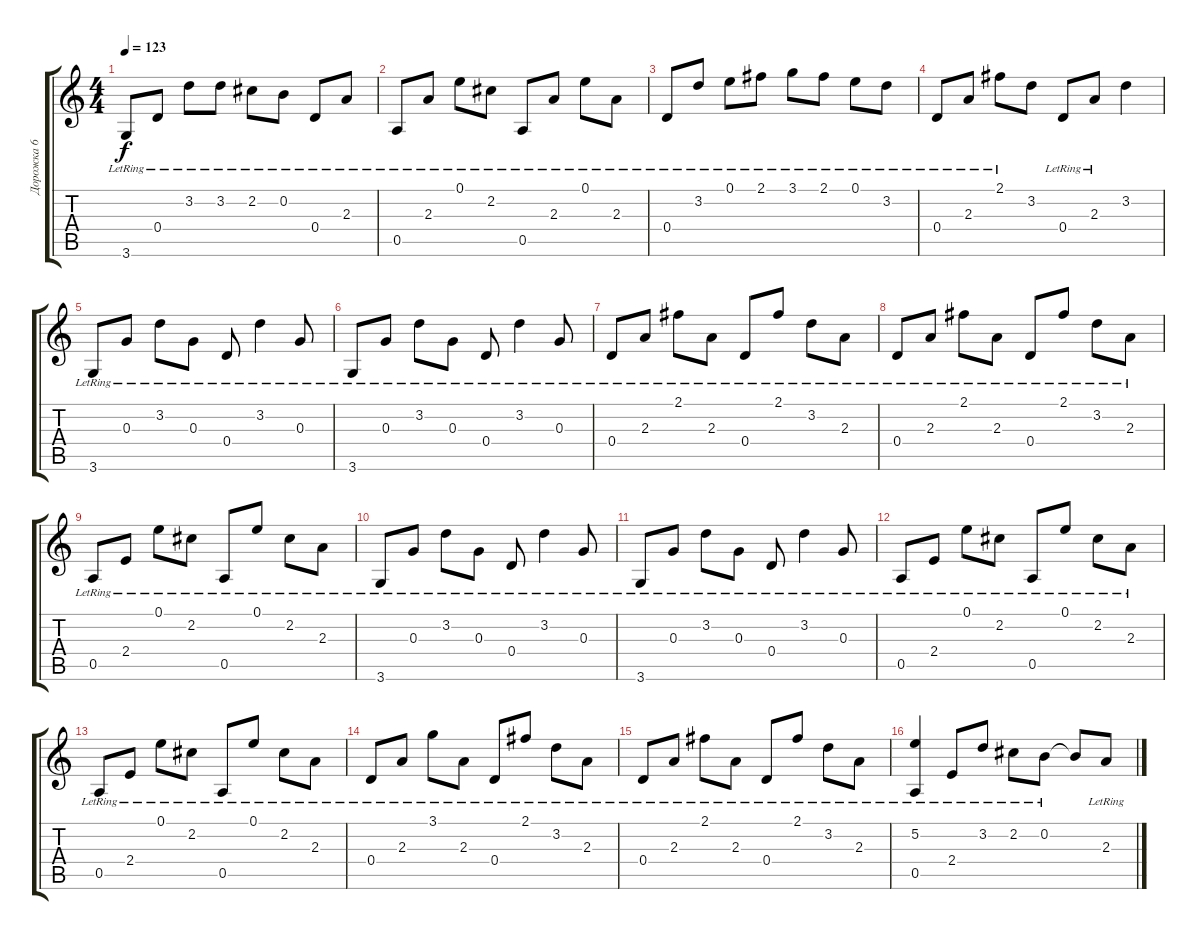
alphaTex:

\track ("Дорожка 6" "Дорожка 6") {instrument acousticguitarsteel}
\staff {score tabs}
\tuning (E4 B3 G3 D3 A2 E2) {hide}
\ts (4 4)
\tempo 123
\clef g2
\ks c
3.6{lr}.8{dy f} 0.4{lr}.8 3.2{lr}.8 3.2{lr}.8 2.2{lr}.8 0.2{lr}.8 0.4{lr}.8 2.3{lr}.8 |
0.5{lr}.8 2.3{lr}.8 0.1{lr}.8 2.2{lr}.8 0.5{lr}.8 2.3{lr}.8 0.1{lr}.8 2.3{lr}.8 |
0.4{lr}.8 3.2{lr}.8 0.1{lr}.8 2.1{lr}.8 3.1{lr}.8 2.1{lr}.8 0.1{lr}.8 3.2{lr}.8 |
0.4{lr}.8 2.3{lr}.8 2.1{lr}.8 3.2.8 0.4{lr}.8 2.3{lr}.8 3.2.4 |
3.6{lr}.8 0.3{lr}.8 3.2{lr}.8 0.3{lr}.8 0.4{lr}.8 3.2{lr}.4 0.3{lr}.8 |
3.6{lr}.8 0.3{lr}.8 3.2{lr}.8 0.3{lr}.8 0.4{lr}.8 3.2{lr}.4 0.3{lr}.8 |
0.4{lr}.8 2.3{lr}.8 2.1{lr}.8 2.3{lr}.8 0.4{lr}.8 2.1{lr}.8 3.2{lr}.8 2.3{lr}.8 |
0.4{lr}.8 2.3{lr}.8 2.1{lr}.8 2.3{lr}.8 0.4{lr}.8 2.1{lr}.8 3.2{lr}.8 2.3{lr}.8 |
0.5{lr}.8 2.4{lr}.8 0.1{lr}.8 2.2{lr}.8 0.5{lr}.8 0.1{lr}.8 2.2{lr}.8 2.3{lr}.8 |
3.6{lr}.8 0.3{lr}.8 3.2{lr}.8 0.3{lr}.8 0.4{lr}.8 3.2{lr}.4 0.3{lr}.8 |
3.6{lr}.8 0.3{lr}.8 3.2{lr}.8 0.3{lr}.8 0.4{lr}.8 3.2{lr}.4 0.3{lr}.8 |
0.5{lr}.8 2.4{lr}.8 0.1{lr}.8 2.2{lr}.8 0.5{lr}.8 0.1{lr}.8 2.2{lr}.8 2.3{lr}.8 |
0.5{lr}.8 2.4{lr}.8 0.1{lr}.8 2.2{lr}.8 0.5{lr}.8 0.1{lr}.8 2.2{lr}.8 2.3{lr}.8 |
0.4{lr}.8 2.3{lr}.8 3.1{lr}.8 2.3{lr}.8 0.4{lr}.8 2.1{lr}.8 3.2{lr}.8 2.3{lr}.8 |
0.4{lr}.8 2.3{lr}.8 2.1{lr}.8 2.3{lr}.8 0.4{lr}.8 2.1{lr}.8 3.2{lr}.8 2.3{lr}.8 |
(5.2{lr} 0.5{lr}).4 2.4{lr}.8 3.2{lr}.8 2.2{lr}.8 0.2{lr}.8 0.2{t}.8 2.3{lr}.8
